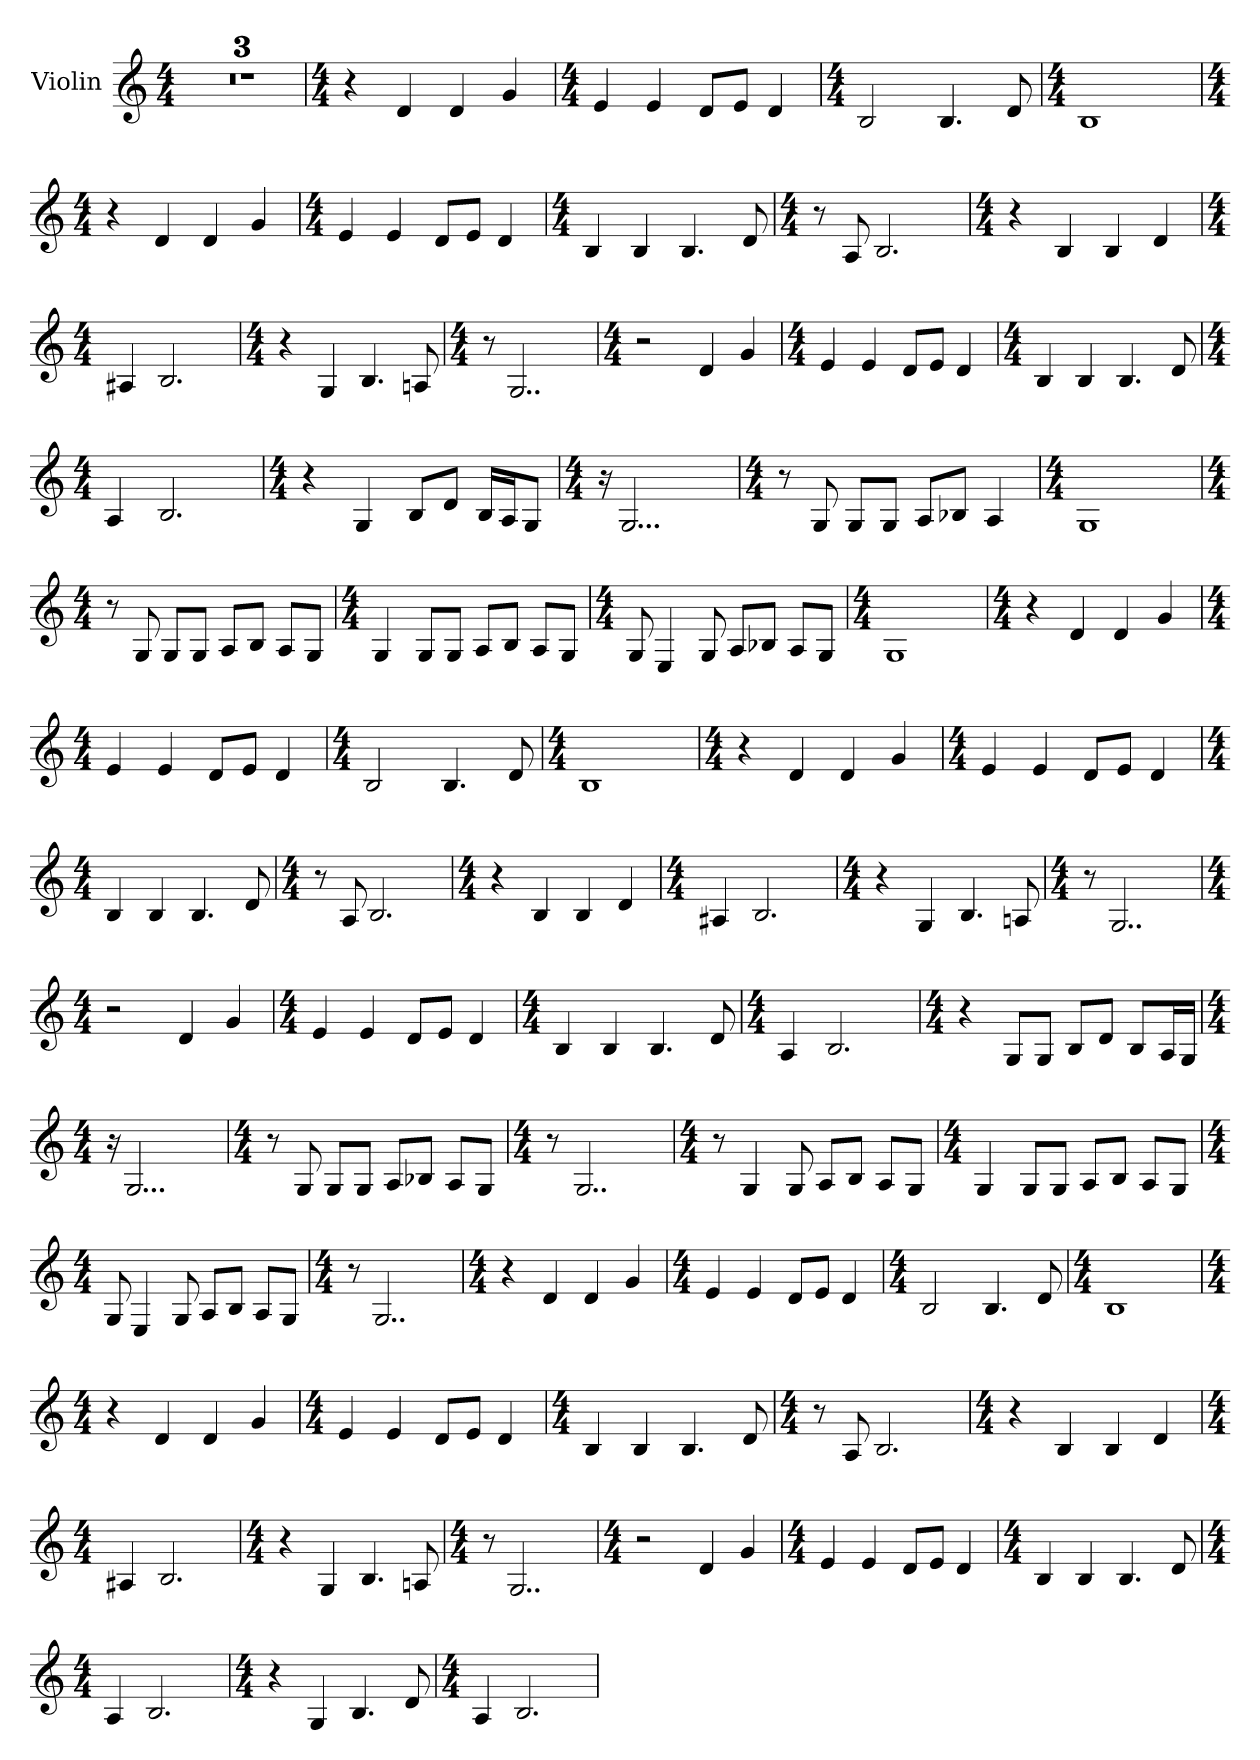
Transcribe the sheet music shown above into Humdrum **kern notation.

**kern
*part1
*staff1
*I"Violin
*I'Vln
*M4/4
=
1r
=
*M4/4
1r
=
*M4/4
1r
=
*M4/4
4r
4d
4d
4g
=
*M4/4
4e
4e
8dL
8eJ
4d
=
*M4/4
2B
4.B
8d
=
*M4/4
1B
=
*M4/4
4r
4d
4d
4g
=
*M4/4
4e
4e
8dL
8eJ
4d
=
*M4/4
4B
4B
4.B
8d
=
*M4/4
8r
8A
2.B
=
*M4/4
4r
4B
4B
4d
=
*M4/4
4A#X
2.B
=
*M4/4
4r
4G
4.B
8An
=
*M4/4
8r
2..G
=
*M4/4
2r
4d
4g
=
*M4/4
4e
4e
8dL
8eJ
4d
=
*M4/4
4B
4B
4.B
8d
=
*M4/4
4A
2.B
=
*M4/4
4r
4G
8BL
8dJ
16BLL
16AJ
8GJ
=
*M4/4
16r
2...G
=
*M4/4
8r
8G
8GL
8GJ
8AL
8B-XJ
4A
=
*M4/4
1G
=
*M4/4
8r
8G
8GL
8GJ
8AL
8BJ
8AL
8GJ
=
*M4/4
4G
8GL
8GJ
8AL
8BJ
8AL
8GJ
=
*M4/4
8G
4E
8G
8AL
8B-XJ
8AL
8GJ
=
*M4/4
1G
=
*M4/4
4r
4d
4d
4g
=
*M4/4
4e
4e
8dL
8eJ
4d
=
*M4/4
2B
4.B
8d
=
*M4/4
1B
=
*M4/4
4r
4d
4d
4g
=
*M4/4
4e
4e
8dL
8eJ
4d
=
*M4/4
4B
4B
4.B
8d
=
*M4/4
8r
8A
2.B
=
*M4/4
4r
4B
4B
4d
=
*M4/4
4A#X
2.B
=
*M4/4
4r
4G
4.B
8An
=
*M4/4
8r
2..G
=
*M4/4
2r
4d
4g
=
*M4/4
4e
4e
8dL
8eJ
4d
=
*M4/4
4B
4B
4.B
8d
=
*M4/4
4A
2.B
=
*M4/4
4r
8GL
8GJ
8BL
8dJ
8BL
16AL
16GJJ
=
*M4/4
16r
2...G
=
*M4/4
8r
8G
8GL
8GJ
8AL
8B-XJ
8AL
8GJ
=
*M4/4
8r
2..G
=
*M4/4
8r
4G
8G
8AL
8BJ
8AL
8GJ
=
*M4/4
4G
8GL
8GJ
8AL
8BJ
8AL
8GJ
=
*M4/4
8G
4E
8G
8AL
8BJ
8AL
8GJ
=
*M4/4
8r
2..G
=
*M4/4
4r
4d
4d
4g
=
*M4/4
4e
4e
8dL
8eJ
4d
=
*M4/4
2B
4.B
8d
=
*M4/4
1B
=
*M4/4
4r
4d
4d
4g
=
*M4/4
4e
4e
8dL
8eJ
4d
=
*M4/4
4B
4B
4.B
8d
=
*M4/4
8r
8A
2.B
=
*M4/4
4r
4B
4B
4d
=
*M4/4
4A#X
2.B
=
*M4/4
4r
4G
4.B
8An
=
*M4/4
8r
2..G
=
*M4/4
2r
4d
4g
=
*M4/4
4e
4e
8dL
8eJ
4d
=
*M4/4
4B
4B
4.B
8d
=
*M4/4
4A
2.B
=
*M4/4
4r
4G
4.B
8d
=
*M4/4
4A
2.B
=
*-
